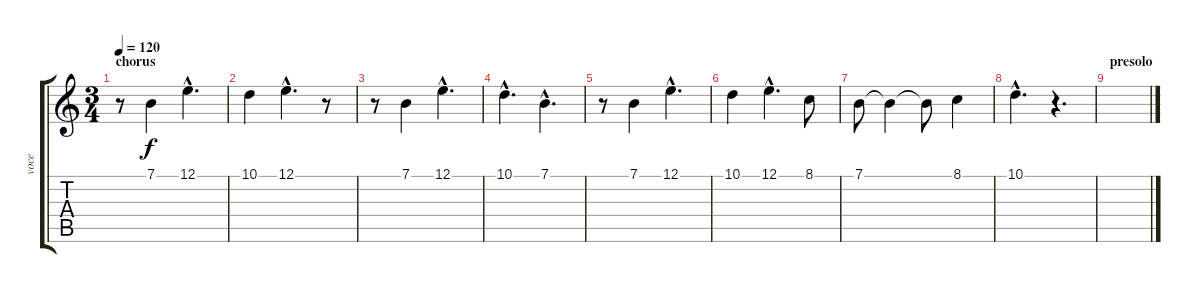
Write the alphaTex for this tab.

\track ("voce" "voce") {instrument baritonesax}
\staff {score tabs}
\tuning (E4 B3 G3 D3 A2 E2) {hide}
\ts (3 4)
\section ("" "chorus")
\tempo 120
\clef g2
\ks c
r.8{dy f} 7.1.4 12.1{hac}.4{d} |
10.1.4 12.1{hac}.4{d} r.8 |
r.8 7.1.4 12.1{hac}.4{d} |
10.1{hac}.4{d} 7.1{hac}.4{d} |
r.8 7.1.4 12.1{hac}.4{d} |
10.1.4 12.1{hac}.4{d} 8.1.8 |
7.1.8 7.1{t}.4 7.1{t}.8 8.1.4 |
10.1{hac}.4{d} r.4{d} |
\section ("" "presolo")
